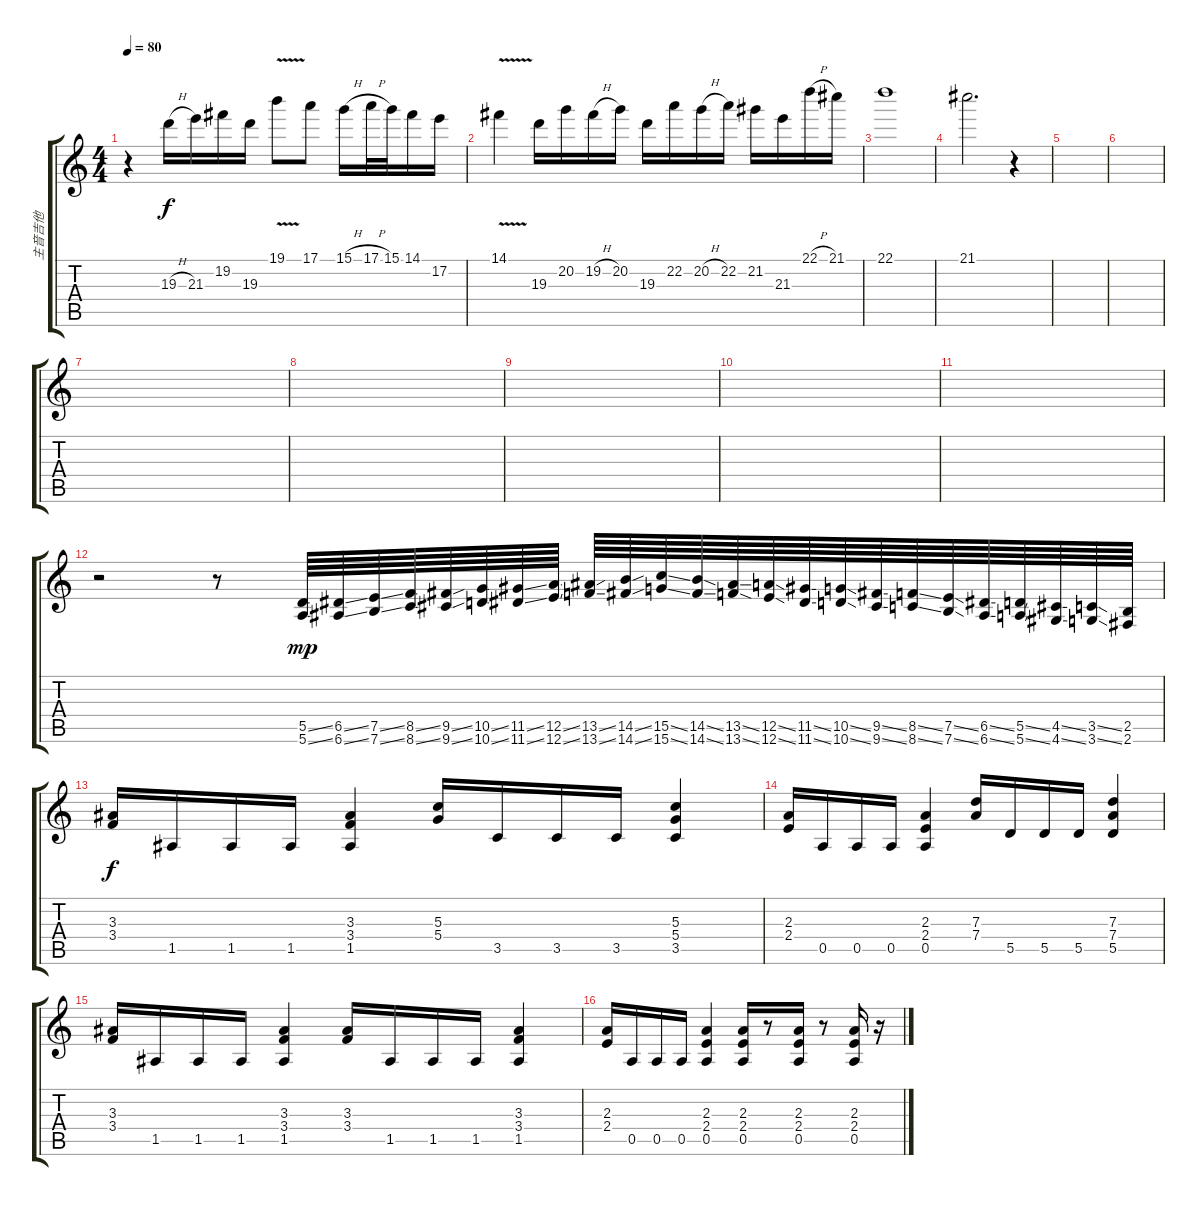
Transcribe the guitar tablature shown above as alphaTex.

\track ("主音吉他" "主音吉他") {instrument distortionguitar}
\staff {score tabs}
\tuning (E4 B3 G3 D3 A2 E2) {hide}
\ts (4 4)
\tempo 80
\clef g2
\ks c
r.4{dy f instrument distortionguitar} 19.3{h}.16 21.3.16 19.2.16 19.3.16 19.1{v}.8 17.1.8 15.1{h}.16 17.1{h}.32 15.1.32 14.1.16 17.2.16 |
14.1{v}.4 19.3.16 20.2.16 19.2{h}.16 20.2.16 19.3.16 22.2.16 20.2{h}.16 22.2.16 21.2.16 21.3.16 22.1{h}.16 21.1.16 |
22.1.1 |
21.1.2{d} r.4 |
|
|
|
|
|
|
|
r.2 r.8 (5.5{ss} 5.6{ss}).64{dy mp} (6.5{ss} 6.6{ss}).64 (7.5{ss} 7.6{ss}).64 (8.5{ss} 8.6{ss}).64 (9.5{ss} 9.6{ss}).64 (10.5{ss} 10.6{ss}).64 (11.5{ss} 11.6{ss}).64 (12.5{ss} 12.6{ss}).64 (13.5{ss} 13.6{ss}).64 (14.5{ss} 14.6{ss}).64 (15.5{ss} 15.6{ss}).64 (14.5{ss} 14.6{ss}).64 (13.5{ss} 13.6{ss}).64 (12.5{ss} 12.6{ss}).64 (11.5{ss} 11.6{ss}).64 (10.5{ss} 10.6{ss}).64 (9.5{ss} 9.6{ss}).64 (8.5{ss} 8.6{ss}).64 (7.5{ss} 7.6{ss}).64 (6.5{ss} 6.6{ss}).64 (5.5{ss} 5.6{ss}).64 (4.5{ss} 4.6{ss}).64 (3.5{ss} 3.6{ss}).64 (2.5 2.6).64 |
(3.3 3.4).16{dy f} 1.5.16 1.5.16 1.5.16 (3.3 3.4 1.5).4 (5.3 5.4).16 3.5.16 3.5.16 3.5.16 (5.3 5.4 3.5).4 |
(2.3 2.4).16 0.5.16 0.5.16 0.5.16 (2.3 2.4 0.5).4 (7.3 7.4).16 5.5.16 5.5.16 5.5.16 (7.3 7.4 5.5).4 |
(3.3 3.4).16 1.5.16 1.5.16 1.5.16 (3.3 3.4 1.5).4 (3.3 3.4).16 1.5.16 1.5.16 1.5.16 (3.3 3.4 1.5).4 |
(2.3 2.4).16 0.5.16 0.5.16 0.5.16 (2.3 2.4 0.5).4 (2.3 2.4 0.5).16 r.8 (2.3 2.4 0.5).16 r.8 (2.3 2.4 0.5).16 r.16
